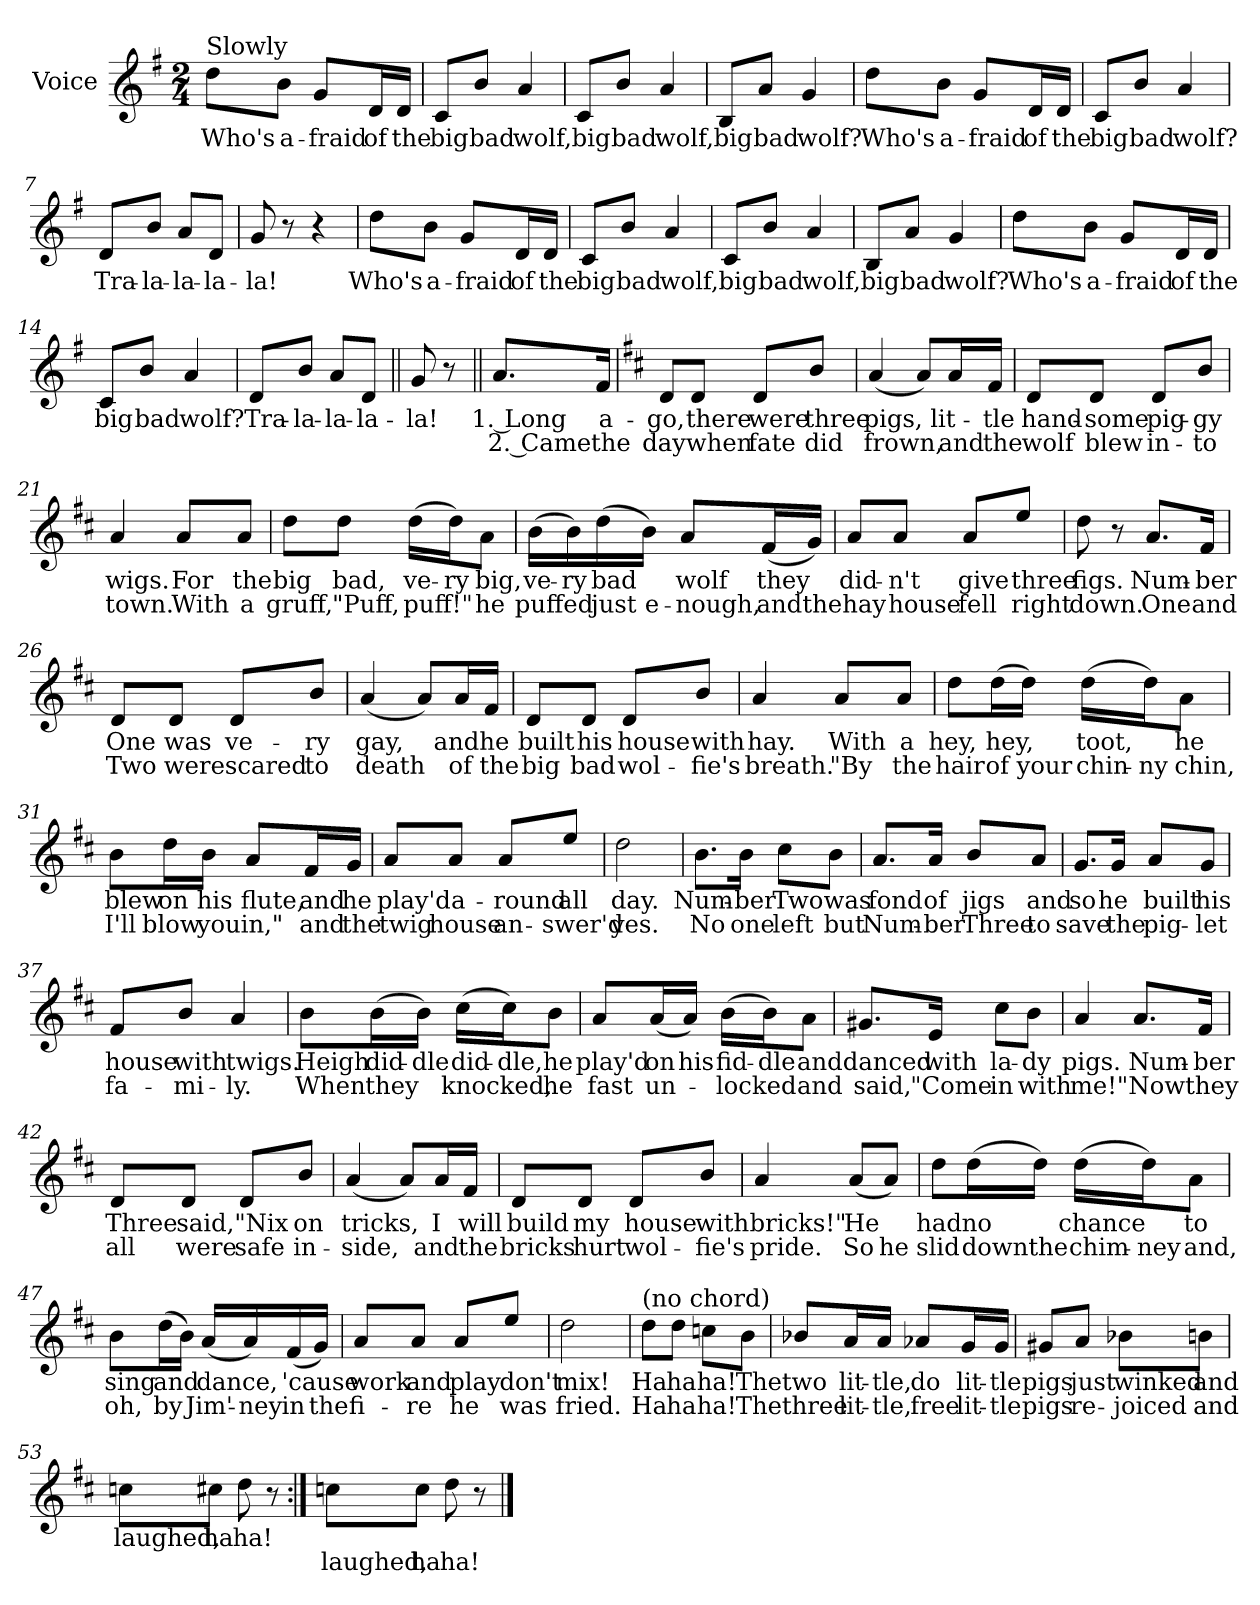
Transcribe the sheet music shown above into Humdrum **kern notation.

**kern	**text	**text
*part1	*part1	*part1
*staff1	*staff1	*staff1
*I"Voice	*	*
*I'Vo.	*	*
*clefG2	*	*
*k[f#]	*	*
*G:	*	*
*M2/4	*	*
=1	=1	=1
!LO:TX:a:t=Slowly	!	!
8dd\L	Who's	.
8b\J	a-	.
8g/L	-fraid	.
16d/L	of	.
16d/JJ	the	.
=2	=2	=2
8c/L	big	.
8b/J	bad	.
4a/	wolf,	.
=3	=3	=3
8c/L	big	.
8b/J	bad	.
4a/	wolf,	.
=4	=4	=4
8B/L	big	.
8a/J	bad	.
4g/	wolf?	.
=5	=5	=5
8dd\L	Who's	.
8b\J	a-	.
8g/L	-fraid	.
16d/L	of	.
16d/JJ	the	.
!!LO:LB:g=z
=6	=6	=6
8c/L	big	.
8b/J	bad	.
4a/	wolf?	.
=7	=7	=7
8d/L	Tra-	.
8b/J	-la-	.
8a/L	-la-	.
8d/J	-la-	.
=8	=8	=8
8g/	-la!	.
8r	.	.
4r	.	.
=9	=9	=9
8dd\L	Who's	.
8b\J	a-	.
8g/L	-fraid	.
16d/L	of	.
16d/JJ	the	.
=10	=10	=10
8c/L	big	.
8b/J	bad	.
4a/	wolf,	.
=11	=11	=11
8c/L	big	.
8b/J	bad	.
4a/	wolf,	.
!!LO:LB:g=z
=12	=12	=12
8B/L	big	.
8a/J	bad	.
4g/	wolf?	.
=13	=13	=13
8dd\L	Who's	.
8b\J	a-	.
8g/L	-fraid	.
16d/L	of	.
16d/JJ	the	.
=14	=14	=14
8c/L	big	.
8b/J	bad	.
4a/	wolf?	.
=15	=15	=15
8d/L	Tra-	.
8b/J	-la-	.
8a/L	-la-	.
8d/J	-la-	.
=16||	=16||	=16||
8g/	-la!	.
8r	.	.
!!LO:LB:g=z
=17||	=17||	=17||
8.a/L	1. Long	2. Came
16f#/Jk	a-	the
=18	=18	=18
*k[f#c#]	*	*
*D:	*	*
8d/L	-go,	day
8d/J	there	when
8d/L	were	fate
8b/J	three	did
=19	=19	=19
(4a/	pigs,	frown,
8a/L)	.	.
16a/L	lit-	and
16f#/JJ	-tle	the
=20	=20	=20
8d/L	hand-	wolf
8d/J	-some	blew
8d/L	pig-	in-
8b/J	-gy	-to
!!LO:LB:g=z
=21	=21	=21
4a/	wigs.	town.
8a/L	For	With
8a/J	the	a
=22	=22	=22
8dd\L	big	gruff,
8dd\J	bad,	"Puff,
(16dd\LL	ve-	puff!"
16dd\J)	-ry	.
8a\J	big,	he
=23	=23	=23
(16b\LL	ve-	puffed
16b\)	-ry	.
(16dd\	bad	just
16b\JJ)	.	e-
8a/L	wolf	-nough,
(16f#/L	they	and
16g/JJ)	.	the
!!LO:LB:g=z
=24	=24	=24
8a/L	did-	hay
8a/J	-n't	house
8a/L	give	fell
8ee/J	three	right
=25	=25	=25
8dd\	figs.	down.
8r	.	.
8.a/L	Num-	One
16f#/Jk	-ber	and
=26	=26	=26
8d/L	One	Two
8d/J	was	were
8d/L	ve-	scared
8b/J	-ry	to
=27	=27	=27
(4a/	gay,	death
8a/L)	.	.
16a/L	and	of
16f#/JJ	he	the
!!LO:LB:g=z
=28	=28	=28
8d/L	built	big
8d/J	his	bad
8d/L	house	wol-
8b/J	with	-fie's
=29	=29	=29
4a/	hay.	breath.
8a/L	With	"By
8a/J	a	the
=30	=30	=30
8dd\L	hey,	hair
(16dd\L	hey,	of
16dd\JJ)	.	your
(16dd\LL	toot,	chin-
16dd\J)	.	-ny
8a\J	he	chin,
!!LO:PB:g=z
=31	=31	=31
8b\L	blew	I'll
16dd\L	on	blow
16b\JJ	his	you
8a/L	flute,	in,"
16f#/L	and	and
16g/JJ	he	the
=32	=32	=32
8a/L	play'd	twig
8a/J	a-	house
8a/L	-round	an-
8ee/J	all	-swer'd
=33	=33	=33
2dd\	day.	yes.
=34	=34	=34
8.b\L	Num-	No
16b\Jk	-ber	one
8cc#\L	Two	left
8b\J	was	but
!!LO:LB:g=z
=35	=35	=35
8.a/L	fond	Num-
16a/Jk	of	-ber
8b/L	jigs	Three
8a/J	and	to
=36	=36	=36
8.g/L	so	save
16g/Jk	he	the
8a/L	built	pig-
8g/J	his	-let
=37	=37	=37
8f#/L	house	fa-
8b/J	with	-mi-
4a/	twigs.	-ly.
!!LO:LB:g=z
=38	=38	=38
8b\L	Heigh	When
(16b\L	did-	they
16b\JJ)	-dle	.
(16cc#\LL	did-	knocked,
16cc#\J)	-dle,	.
8b\J	he	he
=39	=39	=39
8a/L	play'd	fast
(16a/L	on	un-
16a/JJ)	his	.
(16b\LL	fid-	-locked
16b\J)	-dle	.
8a\J	and	and
!!LO:LB:g=z
=40	=40	=40
8.g#X/L	danced	said,
16e/Jk	with	"Come
8cc#\L	la-	in
8b\J	-dy	with
=41	=41	=41
4a/	pigs.	me!"
8.a/L	Num-	Now
16f#/Jk	-ber	they
=42	=42	=42
8d/L	Three	all
8d/J	said,	were
8d/L	"Nix	safe
8b/J	on	in-
=43	=43	=43
(4a/	tricks,	-side,
8a/L)	.	.
16a/L	I	and
16f#/JJ	will	the
!!LO:LB:g=z
=44	=44	=44
8d/L	build	bricks
8d/J	my	hurt
8d/L	house	wol-
8b/J	with	-fie's
=45	=45	=45
4a/	bricks!"	pride.
(8a/L	He	So
8a/J)	.	he
=46	=46	=46
8dd\L	had	slid
(16dd\L	no	down
16dd\JJ)	.	the
(16dd\LL	chance	chim-
16dd\J)	.	-ney
8a\J	to	and,
!!LO:LB:g=z
=47	=47	=47
8b\L	sing	oh,
(16dd\L	and	by
16b\JJ)	.	.
(16a/LL	dance,	Jim'-
16a/)	.	-ney
(16f#/	'cause	in
16g/JJ)	.	the
=48	=48	=48
8a/L	work	fi-
8a/J	and	-re
8a/L	play	he
8ee/J	don't	was
=49	=49	=49
2dd\	mix!	fried.
!!LO:LB:g=z
=50	=50	=50
!LO:TX:a:t=(no chord)	!	!
8dd\L	Ha	Ha
8dd\J	ha	ha
8ccn\L	ha!	ha!
8b\J	The	The
=51	=51	=51
8b-X/L	two	three
16a/L	lit-	lit-
16a/JJ	-tle,	-tle,
8a-X/L	do	free
16g/L	lit-	lit-
16g/JJ	-tle	-tle
=52	=52	=52
8g#X/L	pigs	pigs
8a/J	just	re-
8b-X\L	winked	-joiced
8bn\J	and	and
!!LO:LB:g=z
=53	=53	=53
8ccn\L	laughed,	.
8cc#X\J	ha	.
8dd\	ha!	.
8r	.	.
=54:|!	=54:|!	=54:|!
8ccn\L	.	laughed,
8cc\J	.	ha
8dd\	.	ha!
8r	.	.
==	==	==
*-	*-	*-
